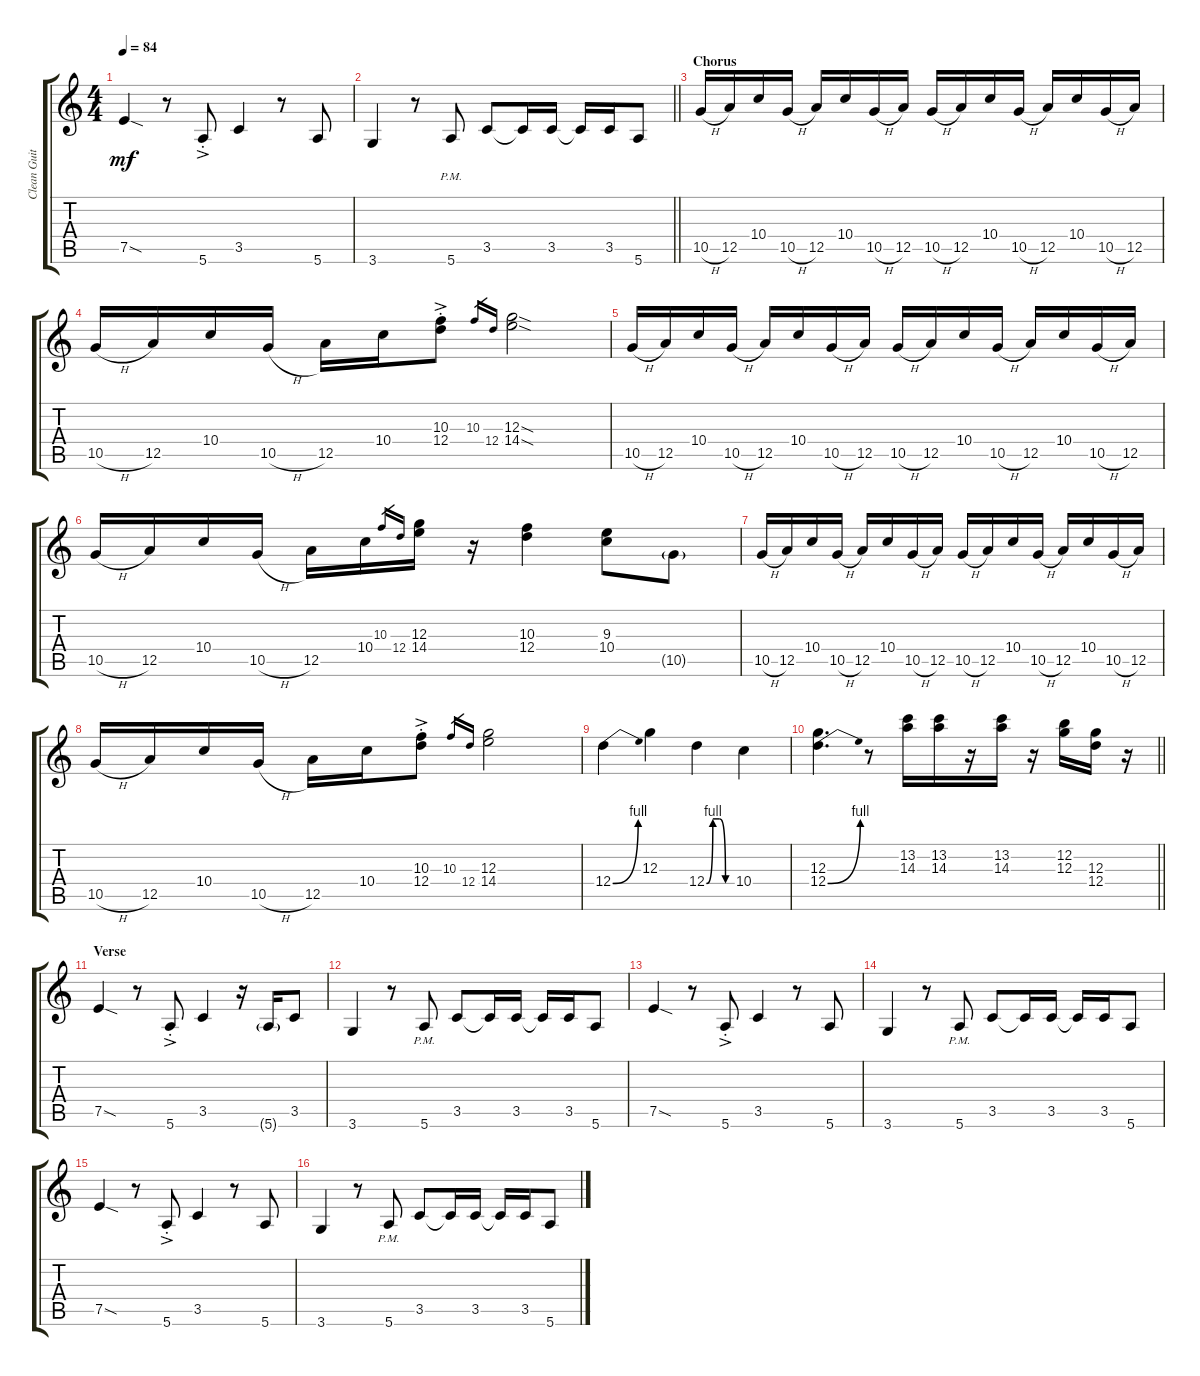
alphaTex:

\track ("Clean Guitar" "Clean Guit") {instrument electricguitarclean}
\staff {score tabs}
\tuning (E4 B3 G3 D3 A2 E2) {hide}
\ts (4 4)
\tempo 84
\clef g2
\ks c
7.5{sod}.4{dy mf} r.8 5.6{ac st}.8 3.5.4 r.8 5.6.8 |
\barLineRight lightlight
3.6.4 r.8 5.6{pm}.8 3.5.8 3.5{t}.16 3.5.16 3.5{t}.16 3.5.16 5.6.8 |
\section ("" "Chorus")
10.5{h}.16 12.5.16 10.4.16 10.5{h}.16 12.5.16 10.4.16 10.5{h}.16 12.5.16 10.5{h}.16 12.5.16 10.4.16 10.5{h}.16 12.5.16 10.4.16 10.5{h}.16 12.5.16 |
10.5{h}.16 12.5.16 10.4.16 10.5{h}.16 12.5.16 10.4.16 (10.3{ac st} 12.4{ac st}).8 10.3.16{gr} 12.4.16{gr} (12.3{sod} 14.4{sod}).2 |
10.5{h}.16 12.5.16 10.4.16 10.5{h}.16 12.5.16 10.4.16 10.5{h}.16 12.5.16 10.5{h}.16 12.5.16 10.4.16 10.5{h}.16 12.5.16 10.4.16 10.5{h}.16 12.5.16 |
10.5{h}.16 12.5.16 10.4.16 10.5{h}.16 12.5.16 10.4.16 10.3.16{gr} 12.4.16{gr} (12.3 14.4).16 r.16 (10.3 12.4).4 (9.3 10.4).8 10.5{g}.8 |
10.5{h}.16 12.5.16 10.4.16 10.5{h}.16 12.5.16 10.4.16 10.5{h}.16 12.5.16 10.5{h}.16 12.5.16 10.4.16 10.5{h}.16 12.5.16 10.4.16 10.5{h}.16 12.5.16 |
10.5{h}.16 12.5.16 10.4.16 10.5{h}.16 12.5.16 10.4.16 (10.3{ac st} 12.4{ac st}).8 10.3.16{gr} 12.4.16{gr} (12.3 14.4).2 |
12.4{be (bend 0 0 60 4)}.4 12.3.4 12.4{be (custom 0 0 15 4 30 4 45 0 60 0)}.4 10.4.4 |
\barLineRight lightlight
(12.3 12.4{be (bend 0 0 60 4)}).4{d} r.8 (13.2 14.3).16 (13.2 14.3).16 r.16 (13.2 14.3).16 r.16 (12.2 12.3).16 (12.3 12.4).16 r.16 |
\section ("" "Verse")
7.5{sod}.4 r.8 5.6{ac st}.8 3.5.4 r.16 5.6{g}.16 3.5.8 |
3.6.4 r.8 5.6{pm}.8 3.5.8 3.5{t}.16 3.5.16 3.5{t}.16 3.5.16 5.6.8 |
7.5{sod}.4 r.8 5.6{ac st}.8 3.5.4 r.8 5.6.8 |
3.6.4 r.8 5.6{pm}.8 3.5.8 3.5{t}.16 3.5.16 3.5{t}.16 3.5.16 5.6.8 |
7.5{sod}.4 r.8 5.6{ac st}.8 3.5.4 r.8 5.6.8 |
3.6.4 r.8 5.6{pm}.8 3.5.8 3.5{t}.16 3.5.16 3.5{t}.16 3.5.16 5.6.8
